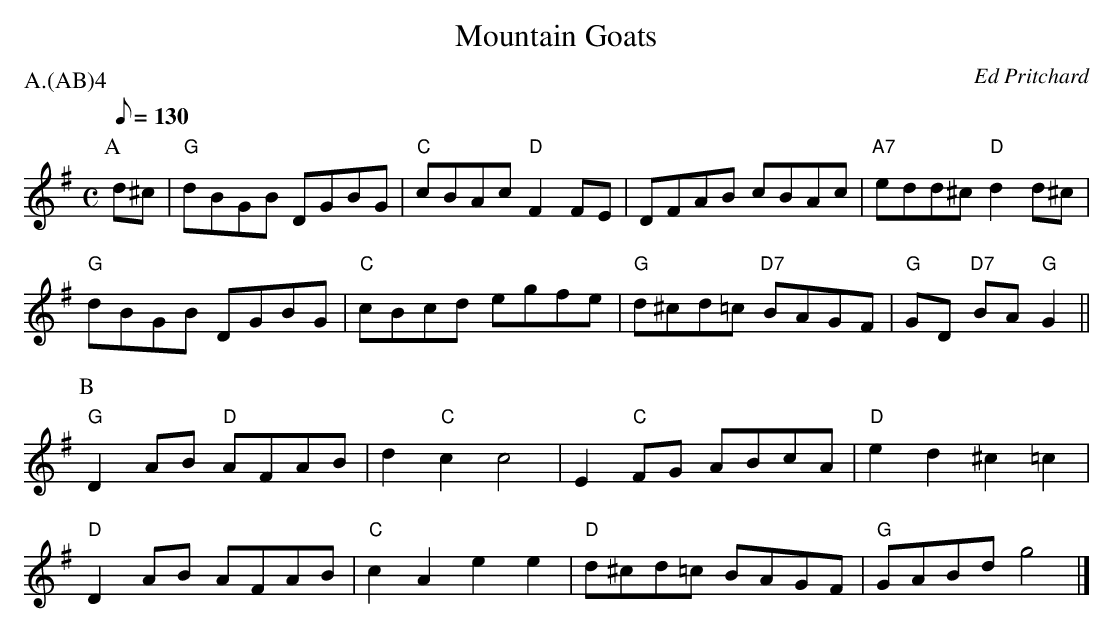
X:1
T: Mountain Goats
C: Ed Pritchard
P: A.(AB)4
M: C
K: G
L: 1/8
Q: 130
P: A
d^c |\
"G" dBGB DGBG | "C" cBAc "D" F2 FE | DFAB cBAc | "A7" edd^c "D" d2 d^c |
"G" dBGB DGBG | "C" cBcd  egfe | "G" d^cd=c "D7" BAGF | "G" GD "D7" BA "G" G2 ||
P: B
"G" D2 AB "D" AFAB | d2 "C" c2 c4 | E2 "C" FG ABcA | "D" e2 d2 ^c2 =c2 |
"D" D2 AB AFAB | "C" c2 A2 e2 e2 | "D" d^cd=c BAGF | "G" GABd g4 |]
